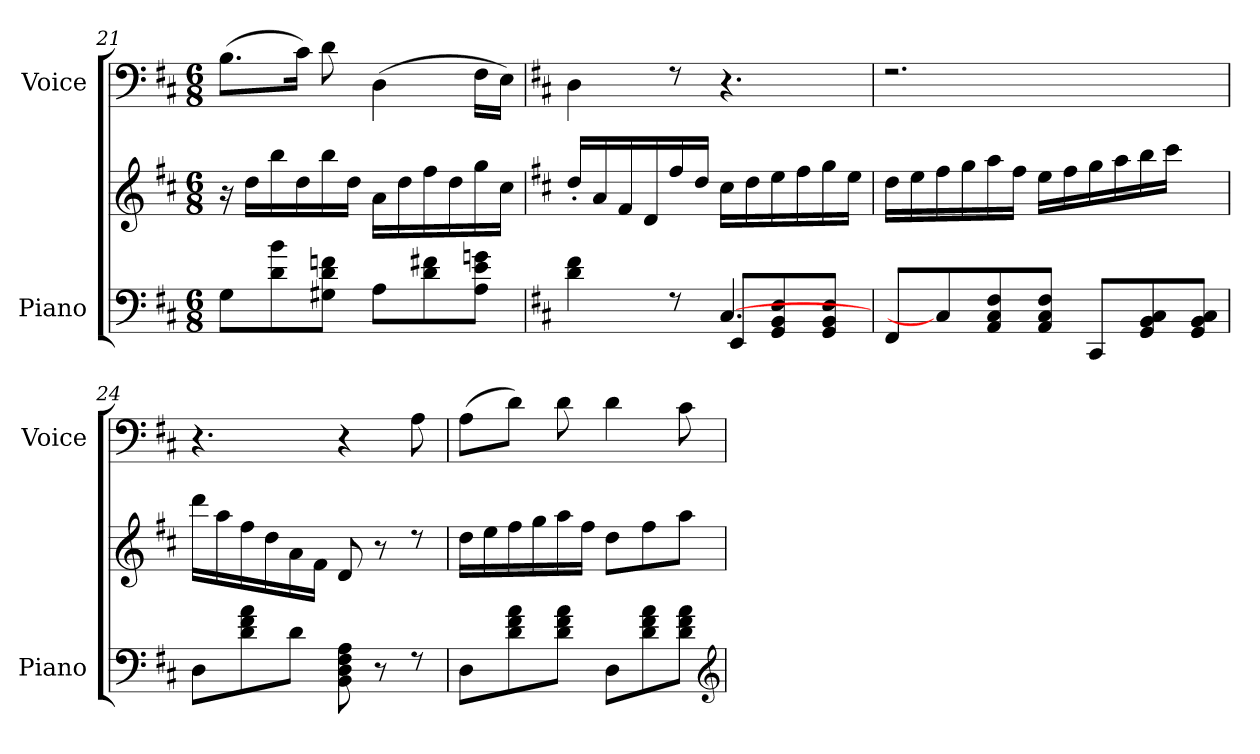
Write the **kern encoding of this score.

**kern	**kern	**kern
*part2	*part2	*part1
*staff3	*staff2	*staff1
*I"Piano	*	*I"Voice
*I'Piano	*	*I'Voice
*clefF4	*clefG2	*clefF4
*k[f#c#]	*k[f#c#]	*k[f#c#]
*M6/8	*M6/8	*M6/8
=21	=21	=21
8G\L	16ra	(>8.B\L
.	16dd\LL	.
8d\ 8b\	16bb\	.
.	16dd\	16c#\Jk)
8G#X\ 8d\ 8fn\J	16bb\	8d\
.	16dd\JJ	.
8A\L	16a\LL	(>4D\
.	16dd\	.
8d\ 8f#X\	16ff#\	.
.	16ddZ>\	.
8A\ 8e\ 8gn\J	16gg\	16F#\LL
.	16cc#\JJ	16E\JJ)
!!LO:PB:g=z
=22	=22	=22
*k[f#c#]	*k[f#c#]	*k[f#c#]
*^	*	*
4d\ 4f#\	4.ryy	16dd'>/LL	4D\
.	.	16a/	.
.	.	16f#/	.
.	.	16d/	.
8rE	.	16ff#/	8rE
.	.	16dd/JJ	.
[4.C#/	8EE/L	16cc#\LL	4.r
.	.	16dd\	.
.	8GG/ 8BB/ 8E/	16ee\	.
.	.	16ff#\	.
.	8GG/ 8BB/ 8E/J	16gg\	.
.	.	16ee\JJ	.
*v	*v	*	*
=23	=23	=23
8FF#/L	16dd\LL	2.rF
.	16ee\	.
8C#/]	16ff#\	.
.	16gg\	.
8AA/ 8C#/ 8F#/	16aa\	.
.	16ff#\JJ	.
8AA/ 8C#/ 8F#/J	16ee\LL	.
.	16ff#\	.
8CC#/L	16gg\	.
.	16aa\	.
8GG/ 8BB/ 8C#/	16bb\	.
.	16ccc#\JJ	.
8GG/ 8BB/ 8C#/J	8ryy	8ryy
=24	=24	=24
8D\L	16ddd\LL	4.r
.	16aa\	.
8d\ 8f#\ 8a\	16ff#\	.
.	16dd\	.
8d\J	16a\	.
.	16f#\JJ	.
8BB\ 8D\ 8F#\ 8A\	8d/	4r
8r	8r	.
8rE	8rcc	8A\
=25	=25	=25
8D\L	16dd\LL	(>8A\L
.	16ee\	.
8d\ 8f#\ 8a\	16ff#\	8dZ<\J)
.	16gg\	.
8d\ 8f#\ 8a\J	16aa\	8dZ<\
.	16ff#\JJ	.
8D\L	8dd\L	4d\
8d\ 8f#\ 8a\	8ff#\	.
8d\ 8f#\ 8a\J	8aa\J	8c#\
*clefG2	*	*
=	=	=
*-	*-	*-
